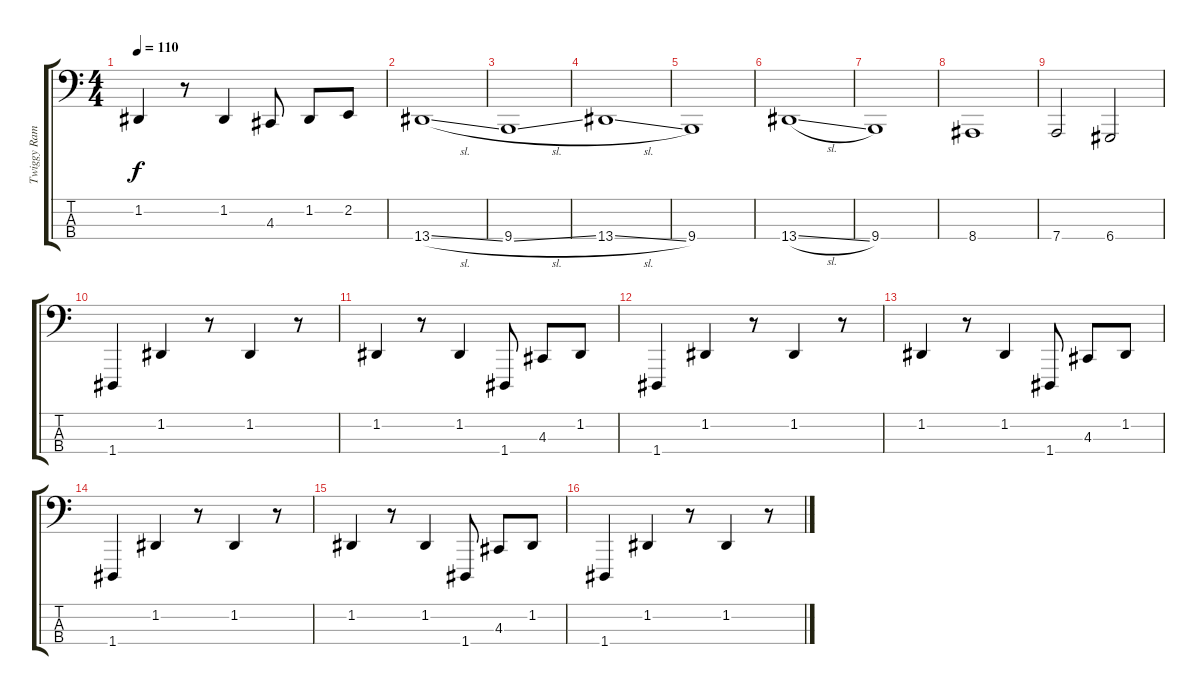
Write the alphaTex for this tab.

\track ("Twiggy Ramirez" "Twiggy Ram") {instrument pad3polysynth}
\staff {score tabs}
\tuning (G2 D2 A1 D1) {hide}
\ts (4 4)
\tempo 110
\clef f4
\ks c
1.2.4{dy f} r.8 1.2.4 4.3.8 1.2.8 2.2.8 |
13.4{sl}.1 |
9.4{sl}.1 |
13.4{sl}.1 |
9.4.1 |
13.4{sl}.1 |
9.4.1 |
8.4.1 |
7.4.2 6.4.2 |
1.4.4 1.2.4 r.8 1.2.4 r.8 |
1.2.4 r.8 1.2.4 1.4.8 4.3.8 1.2.8 |
1.4.4 1.2.4 r.8 1.2.4 r.8 |
1.2.4 r.8 1.2.4 1.4.8 4.3.8 1.2.8 |
1.4.4 1.2.4 r.8 1.2.4 r.8 |
1.2.4 r.8 1.2.4 1.4.8 4.3.8 1.2.8 |
1.4.4 1.2.4 r.8 1.2.4 r.8
